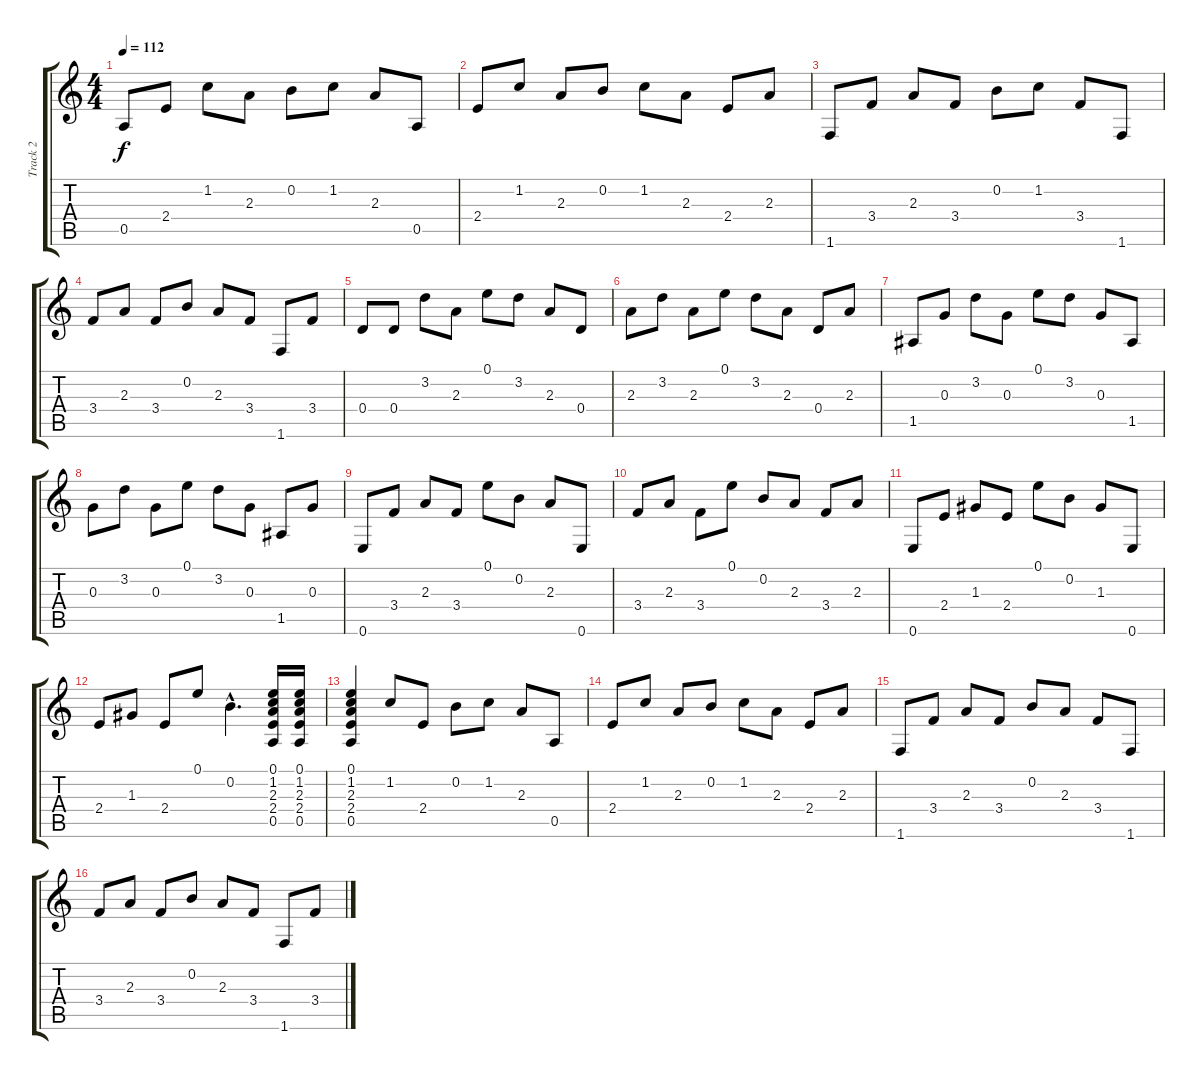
\track ("Track 2" "Track 2") {instrument acousticguitarsteel}
\staff {score tabs}
\tuning (E4 B3 G3 D3 A2 E2) {hide}
\ts (4 4)
\tempo 112
\clef g2
\ks c
0.5.8{dy f instrument acousticguitarsteel} 2.4.8 1.2.8 2.3.8 0.2.8 1.2.8 2.3.8 0.5.8 |
2.4.8 1.2.8 2.3.8 0.2.8 1.2.8 2.3.8 2.4.8 2.3.8 |
1.6.8 3.4.8 2.3.8 3.4.8 0.2.8 1.2.8 3.4.8 1.6.8 |
3.4.8 2.3.8 3.4.8 0.2.8 2.3.8 3.4.8 1.6.8 3.4.8 |
0.4.8 0.4.8 3.2.8 2.3.8 0.1.8 3.2.8 2.3.8 0.4.8 |
2.3.8 3.2.8 2.3.8 0.1.8 3.2.8 2.3.8 0.4.8 2.3.8 |
1.5.8 0.3.8 3.2.8 0.3.8 0.1.8 3.2.8 0.3.8 1.5.8 |
0.3.8 3.2.8 0.3.8 0.1.8 3.2.8 0.3.8 1.5.8 0.3.8 |
0.6.8 3.4.8 2.3.8 3.4.8 0.1.8 0.2.8 2.3.8 0.6.8 |
3.4.8 2.3.8 3.4.8 0.1.8 0.2.8 2.3.8 3.4.8 2.3.8 |
0.6.8 2.4.8 1.3.8 2.4.8 0.1.8 0.2.8 1.3.8 0.6.8 |
2.4.8 1.3.8 2.4.8 0.1.8 0.2{hac}.4{d} (0.1 1.2 2.3 2.4 0.5).16 (0.1 1.2 2.3 2.4 0.5).16 |
(0.1 1.2 2.3 2.4 0.5).4 1.2.8 2.4.8 0.2.8 1.2.8 2.3.8 0.5.8 |
2.4.8 1.2.8 2.3.8 0.2.8 1.2.8 2.3.8 2.4.8 2.3.8 |
1.6.8 3.4.8 2.3.8 3.4.8 0.2.8 2.3.8 3.4.8 1.6.8 |
3.4.8 2.3.8 3.4.8 0.2.8 2.3.8 3.4.8 1.6.8 3.4.8
